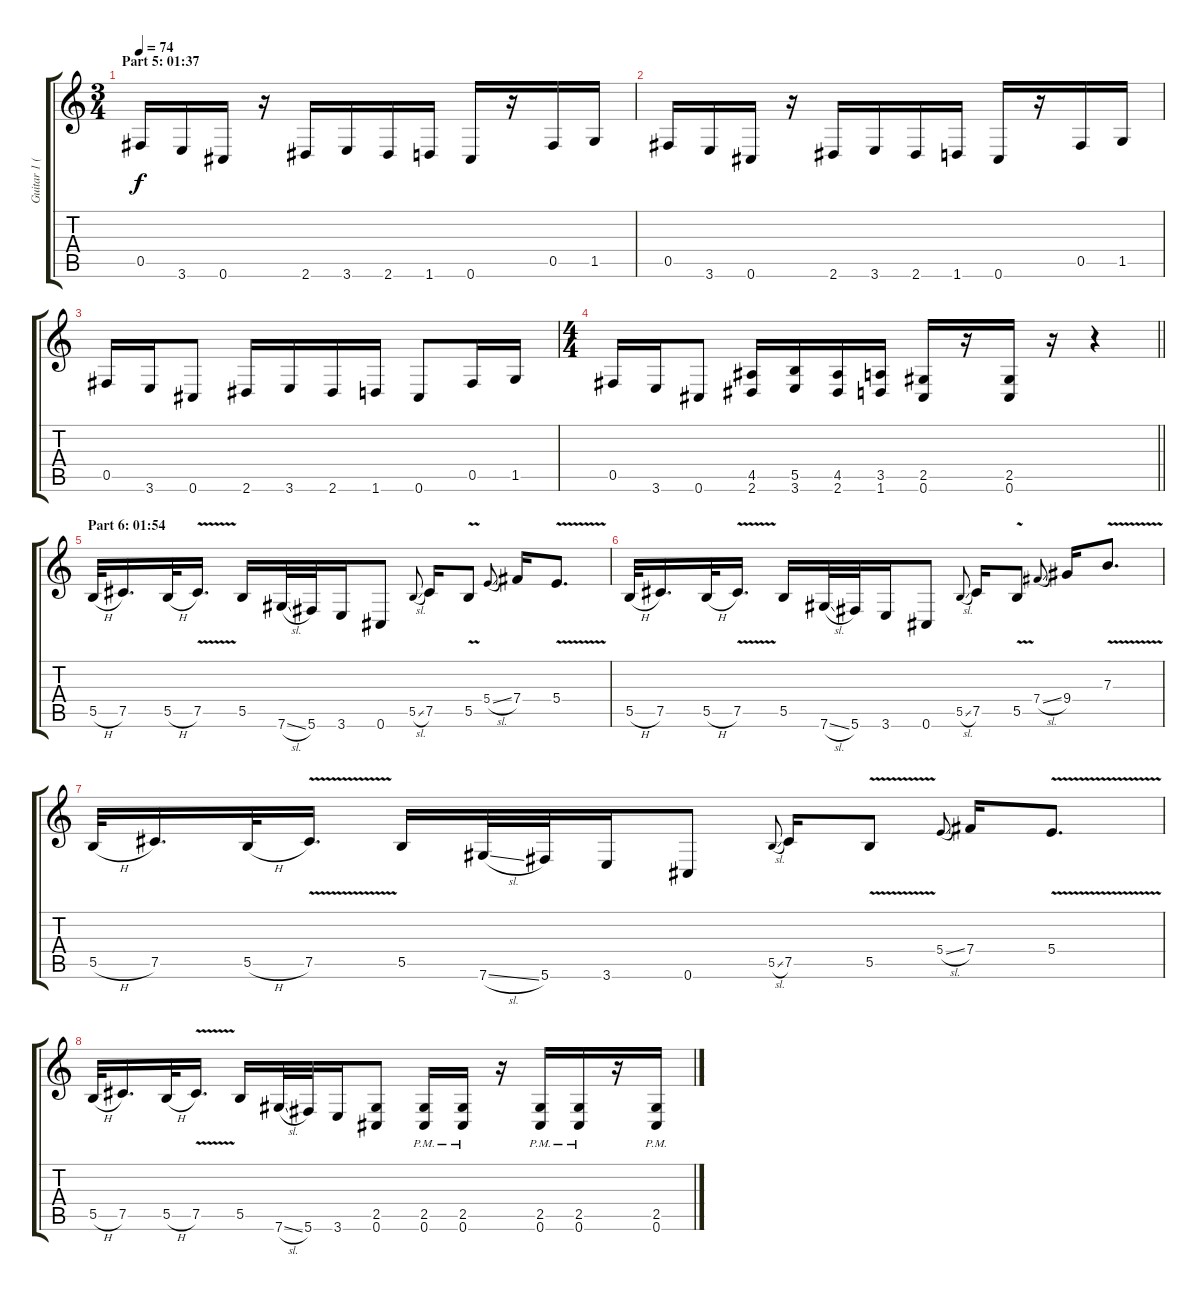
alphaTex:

\track ("Guitar 1 (Distortion)" "Guitar 1 (") {instrument distortionguitar}
\staff {score tabs}
\tuning (Db4 Ab3 E3 B2 Gb2 Db2) {hide}
\ts (3 4)
\section ("" "Part 5: 01:37")
\tempo 74
\clef g2
\ks c
0.5.16{dy f} 3.6.16 0.6.16 r.16 2.6.16 3.6.16 2.6.16 1.6.16 0.6.16 r.16 0.5.16 1.5.16 |
0.5.16 3.6.16 0.6.16 r.16 2.6.16 3.6.16 2.6.16 1.6.16 0.6.16 r.16 0.5.16 1.5.16 |
0.5.16 3.6.16 0.6.8 2.6.16 3.6.16 2.6.16 1.6.16 0.6.8 0.5.16 1.5.16 |
\ts (4 4)
\barLineRight lightlight
0.5.16 3.6.16 0.6.8 (4.5 2.6).16 (5.5 3.6).16 (4.5 2.6).16 (3.5 1.6).16 (2.5 0.6).16 r.16 (2.5 0.6).16 r.16 r.4 |
\section ("" "Part 6: 01:54")
5.5{h}.32 7.5.16{d} 5.5{h}.32 7.5{v}.16{d} 5.5.16 7.6{sl}.32 5.6.32 3.6.16 0.6.8 5.5{sl}.8{gr onbeat} 7.5.16 5.5{v}.8 5.4{sl}.8{gr onbeat} 7.4.16 5.4{v}.8{d} |
5.5{h}.32 7.5.16{d} 5.5{h}.32 7.5{v}.16{d} 5.5.16 7.6{sl}.32 5.6.32 3.6.16 0.6.8 5.5{sl}.8{gr onbeat} 7.5.16 5.5{v}.8 7.4{sl}.8{gr onbeat} 9.4.16 7.3{v}.8{d} |
5.5{h}.32 7.5.16{d} 5.5{h}.32 7.5{v}.16{d} 5.5.16 7.6{sl}.32 5.6.32 3.6.16 0.6.8 5.5{sl}.8{gr onbeat} 7.5.16 5.5{v}.8 5.4{sl}.8{gr onbeat} 7.4.16 5.4{v}.8{d} |
5.5{h}.32 7.5.16{d} 5.5{h}.32 7.5{v}.16{d} 5.5.16 7.6{sl}.32 5.6.32 3.6.16 (2.5 0.6).8 (2.5{pm} 0.6{pm}).16 (2.5{pm} 0.6{pm}).16 r.16 (2.5{pm} 0.6{pm}).16 (2.5{pm} 0.6{pm}).16 r.16 (2.5{pm} 0.6{pm}).16
